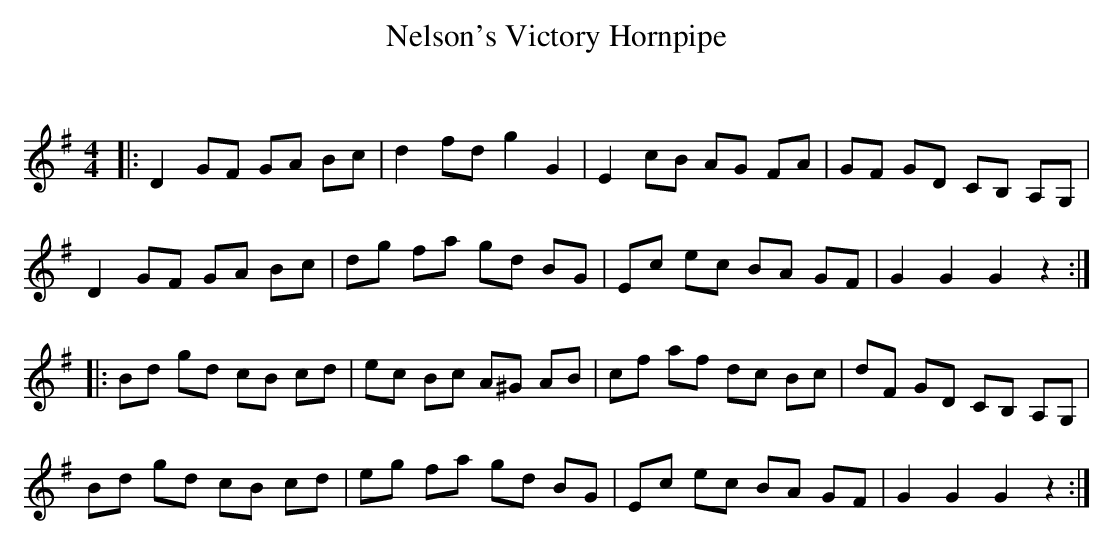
X:1
T: Nelson's Victory Hornpipe
C:
Q: 232
K:G
M:4/4
L:1/8
|:D2 GF GA Bc|d2 fd g2 G2|E2 cB AG FA|GF GD CB, A,G,|
D2 GF GA Bc|dg fa gd BG|Ec ec BA GF|G2 G2 G2 z2:|
|:Bd gd cB cd|ec Bc A^G AB|cf af dc Bc|dF GD CB, A,G,|
Bd gd cB cd|eg fa gd BG|Ec ec BA GF|G2 G2 G2 z2:|
